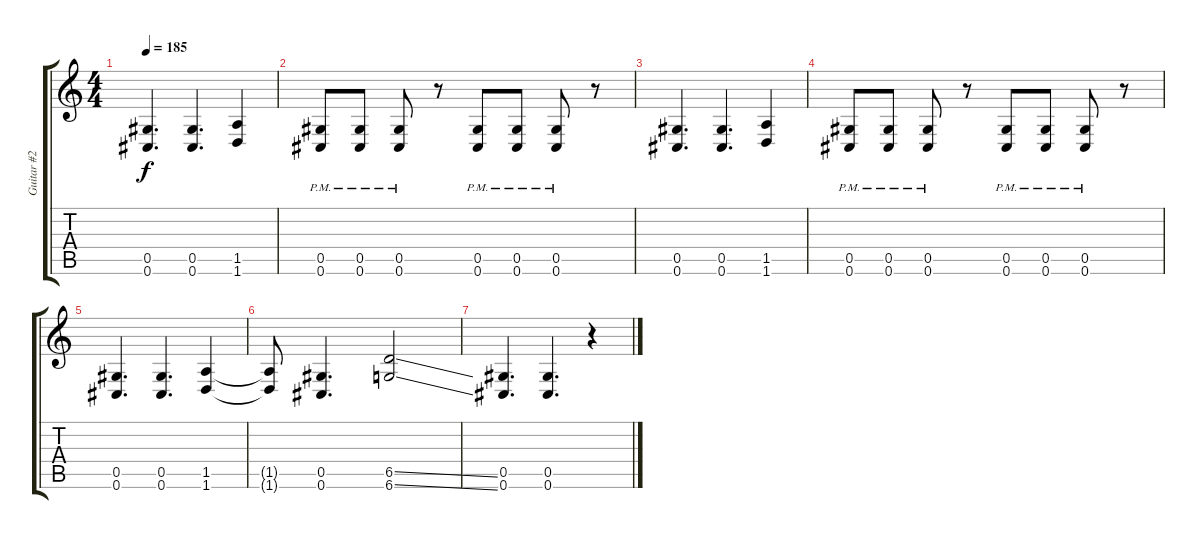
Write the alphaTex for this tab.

\track ("Guitar #2" "Guitar #2") {instrument distortionguitar}
\staff {score tabs}
\tuning (Eb4 Bb3 Gb3 Db3 Ab2 Db2) {hide}
\ts (4 4)
\tempo 185
\clef g2
\ks c
(0.5 0.6).4{d dy f} (0.5 0.6).4{d} (1.5 1.6).4 |
(0.5{pm} 0.6{pm}).8 (0.5{pm} 0.6{pm}).8 (0.5{pm} 0.6{pm}).8 r.8 (0.5{pm} 0.6{pm}).8 (0.5{pm} 0.6{pm}).8 (0.5{pm} 0.6{pm}).8 r.8 |
(0.5 0.6).4{d} (0.5 0.6).4{d} (1.5 1.6).4 |
(0.5{pm} 0.6{pm}).8 (0.5{pm} 0.6{pm}).8 (0.5{pm} 0.6{pm}).8 r.8 (0.5{pm} 0.6{pm}).8 (0.5{pm} 0.6{pm}).8 (0.5{pm} 0.6{pm}).8 r.8 |
(0.5 0.6).4{d} (0.5 0.6).4{d} (1.5 1.6).4 |
(1.5{t} 1.6{t}).8 (0.5 0.6).4{d} (6.5{ss} 6.6{ss}).2 |
(0.5 0.6).4{d} (0.5 0.6).4{d} r.4
